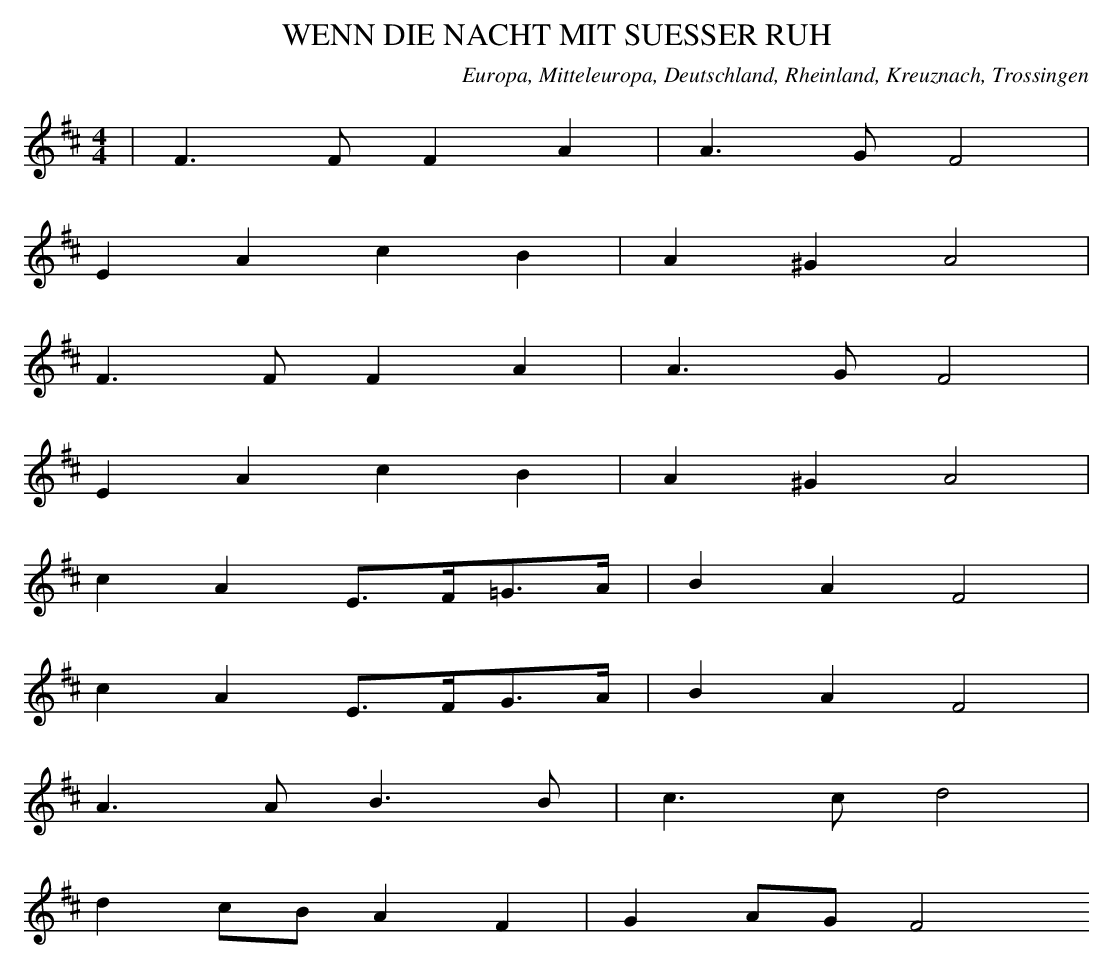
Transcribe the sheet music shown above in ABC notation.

X:1
T: WENN DIE NACHT MIT SUESSER RUH
O: Europa, Mitteleuropa, Deutschland, Rheinland, Kreuznach, Trossingen
M: 4/4
L: 1/16
K: D
 | F6F2F4A4 | A6G2F8 |
E4A4c4B4 | A4^G4A8 |
F6F2F4A4 | A6G2F8 |
E4A4c4B4 | A4^G4A8 |
c4A4E3F=G3A | B4A4F8 |
c4A4E3FG3A | B4A4F8 |
A6A2B6B2 | c6c2d8 |
d4c2B2A4F4 | G4A2G2F8
